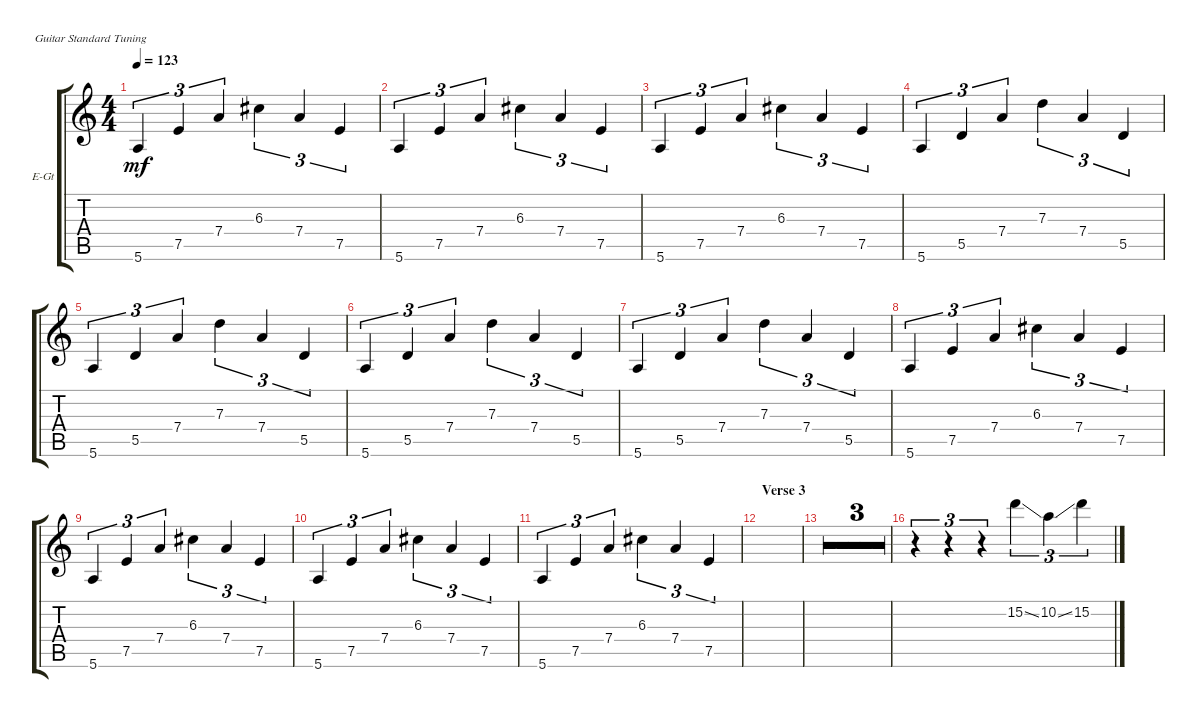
\defaultSystemsLayout 4
\bracketExtendMode groupsimilarinstruments
\firstSystemTrackNameOrientation horizontal
\otherSystemsTrackNameOrientation horizontal
\track ("Electric Guitar 3" "E-Gt") {multiBarRest instrument overdrivenguitar}
\staff {score tabs}
\tuning (E4 B3 G3 D3 A2 E2)
\ts (4 4)
\tempo 123
\clef g2
\ks c
5.6.4{tu (3 2) dy mf} 7.5.4{tu (3 2)} 7.4.4{tu (3 2)} 6.3.4{tu (3 2)} 7.4.4{tu (3 2)} 7.5.4{tu (3 2)} |
5.6.4{tu (3 2)} 7.5.4{tu (3 2)} 7.4.4{tu (3 2)} 6.3.4{tu (3 2)} 7.4.4{tu (3 2)} 7.5.4{tu (3 2)} |
5.6.4{tu (3 2)} 7.5.4{tu (3 2)} 7.4.4{tu (3 2)} 6.3.4{tu (3 2)} 7.4.4{tu (3 2)} 7.5.4{tu (3 2)} |
5.6.4{tu (3 2)} 5.5.4{tu (3 2)} 7.4.4{tu (3 2)} 7.3.4{tu (3 2)} 7.4.4{tu (3 2)} 5.5.4{tu (3 2)} |
5.6.4{tu (3 2)} 5.5.4{tu (3 2)} 7.4.4{tu (3 2)} 7.3.4{tu (3 2)} 7.4.4{tu (3 2)} 5.5.4{tu (3 2)} |
5.6.4{tu (3 2)} 5.5.4{tu (3 2)} 7.4.4{tu (3 2)} 7.3.4{tu (3 2)} 7.4.4{tu (3 2)} 5.5.4{tu (3 2)} |
5.6.4{tu (3 2)} 5.5.4{tu (3 2)} 7.4.4{tu (3 2)} 7.3.4{tu (3 2)} 7.4.4{tu (3 2)} 5.5.4{tu (3 2)} |
5.6.4{tu (3 2)} 7.5.4{tu (3 2)} 7.4.4{tu (3 2)} 6.3.4{tu (3 2)} 7.4.4{tu (3 2)} 7.5.4{tu (3 2)} |
5.6.4{tu (3 2)} 7.5.4{tu (3 2)} 7.4.4{tu (3 2)} 6.3.4{tu (3 2)} 7.4.4{tu (3 2)} 7.5.4{tu (3 2)} |
5.6.4{tu (3 2)} 7.5.4{tu (3 2)} 7.4.4{tu (3 2)} 6.3.4{tu (3 2)} 7.4.4{tu (3 2)} 7.5.4{tu (3 2)} |
5.6.4{tu (3 2)} 7.5.4{tu (3 2)} 7.4.4{tu (3 2)} 6.3.4{tu (3 2)} 7.4.4{tu (3 2)} 7.5.4{tu (3 2)} |
\section ("" "Verse 3")
|
|
|
|
r.4{tu (3 2)} r.4{tu (3 2)} r.4{tu (3 2)} 15.2{ss}.4{tu (3 2)} 10.2{ss}.4{tu (3 2)} 15.2.4{tu (3 2)}
